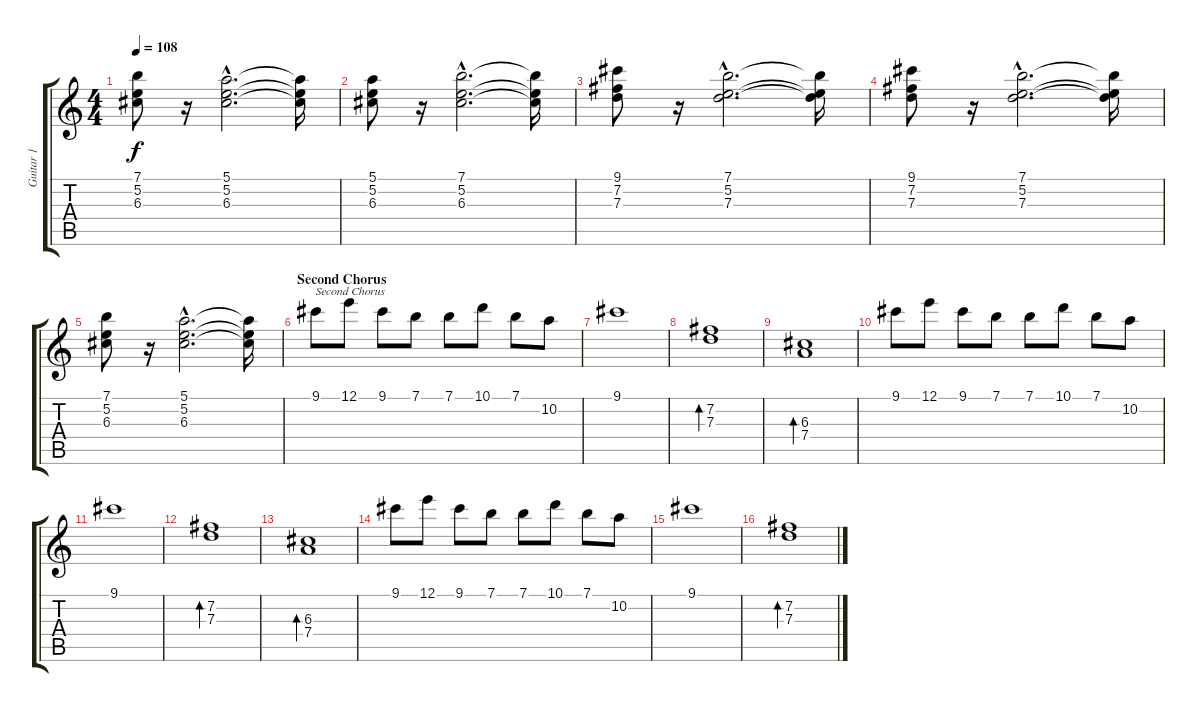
\track ("Guitar 1" "Guitar 1") {instrument acousticguitarnylon}
\staff {score tabs}
\tuning (E4 B3 G3 D3 A2 E2) {hide}
\ts (4 4)
\tempo 108
\clef g2
\ks c
(7.1 5.2 6.3).8{dy f} r.16 (5.1{hac} 5.2{hac} 6.3{hac}).2{d} (5.1{t} 5.2{t} 6.3{t}).16 |
(5.1 5.2 6.3).8 r.16 (7.1{hac} 5.2{hac} 6.3{hac}).2{d} (7.1{t} 5.2{t} 6.3{t}).16 |
(9.1 7.2 7.3).8 r.16 (7.1{hac} 5.2{hac} 7.3{hac}).2{d} (7.1{t} 5.2{t} 7.3{t}).16 |
(9.1 7.2 7.3).8 r.16 (7.1{hac} 5.2{hac} 7.3{hac}).2{d} (7.1{t} 5.2{t} 7.3{t}).16 |
(7.1 5.2 6.3).8 r.16 (5.1{hac} 5.2{hac} 6.3{hac}).2{d} (5.1{t} 5.2{t} 6.3{t}).16 |
\section ("" "Second Chorus")
9.1.8{txt "Second Chorus"} 12.1.8 9.1.8 7.1.8 7.1.8 10.1.8 7.1.8 10.2.8 |
9.1.1 |
(7.2 7.3).1{bd 240} |
(6.3 7.4).1{bd 240} |
9.1.8 12.1.8 9.1.8 7.1.8 7.1.8 10.1.8 7.1.8 10.2.8 |
9.1.1 |
(7.2 7.3).1{bd 240} |
(6.3 7.4).1{bd 240} |
9.1.8 12.1.8 9.1.8 7.1.8 7.1.8 10.1.8 7.1.8 10.2.8 |
9.1.1 |
(7.2 7.3).1{bd 240}
